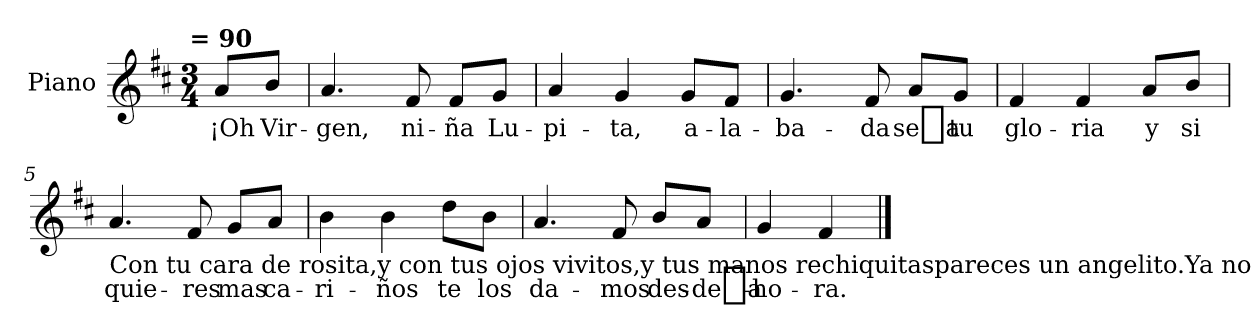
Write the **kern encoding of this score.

**kern	**text
*part1	*part1
*staff1	*staff1
*I"Piano	*
*I'Pno	*
*clefG2	*
*k[f#c#]	*
*D:	*
!!LO:TX:omd:t= = 90
*M3/4	*
*MM90	*
=	=
8a/L	¡Oh
8b/J	Vir-
=1	=1
4.a/	-gen,
8f#/	ni-
8f#/L	-ña
8g/J	Lu-
=2	=2
4a/	-pi-
4g/	-ta,
8g/L	a-
8f#/J	-la-
=3	=3
4.g/	-ba-
8f#/	-da
8a/L	se_a
8g/J	tu
=4	=4
4f#/	glo-
4f#/	-ria
8a/L	y
8b/J	si
!!LO:LB:g=z
=5	=5
!LO:TX:b:t=Con tu cara de rosita,y con tus ojos vivitos,y tus manos rechiquitaspareces un angelito.Ya no más que tú quisierasuna puertita en el cielol’ibas a dejar abiertay para nuestro consuelo.Bendito día de diciembrey de tus apariciones,eres mi niña Lupitala salvación de los hombres.	!
4.a/	quie-
8f#/	-res
8g/L	mas
8a/J	ca-
=6	=6
4b\	-ri-
4b\	-ños
8dd\L	te
8b\J	los
=7	=7
4.a/	da-
8f#/	-mos
8b/L	des-
8a/J	-de_a-
=8	=8
4g/	-ho-
4f#/	-ra.
==	==
*-	*-
